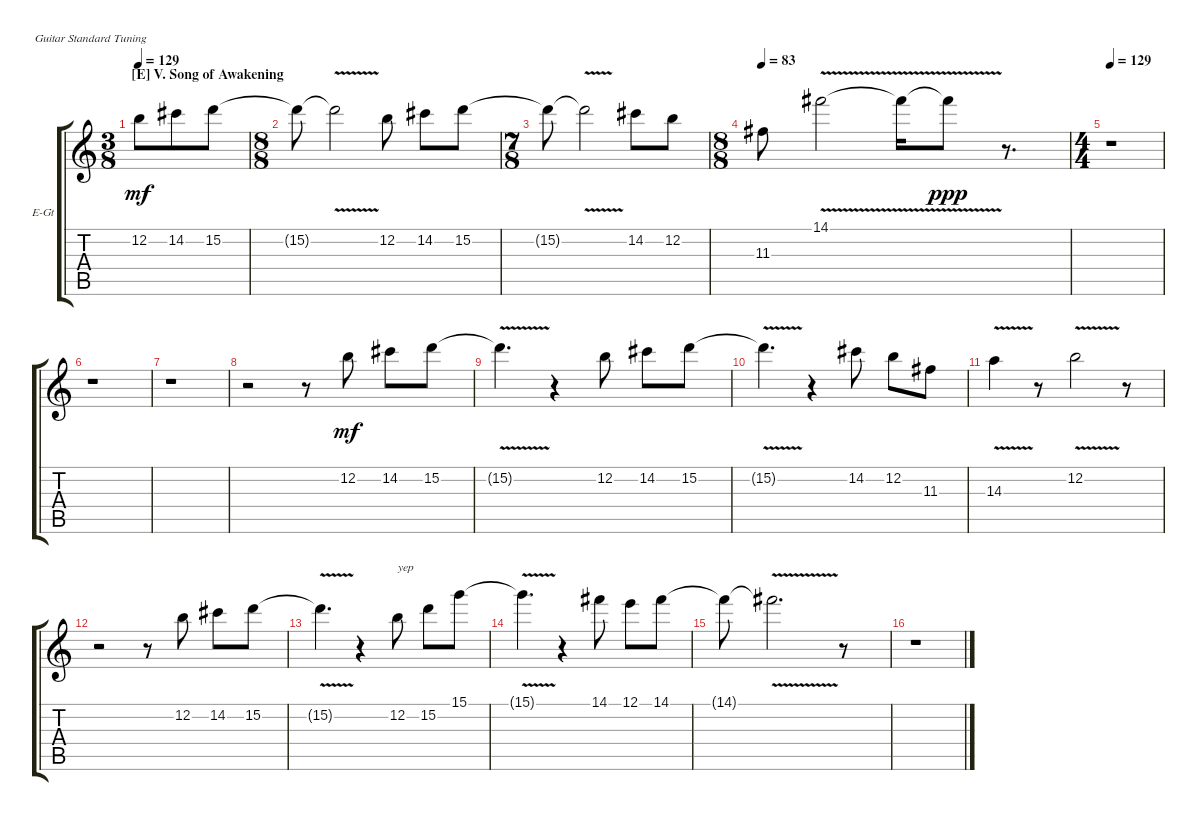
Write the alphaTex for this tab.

\defaultSystemsLayout 4
\bracketExtendMode groupsimilarinstruments
\firstSystemTrackNameOrientation horizontal
\otherSystemsTrackNameOrientation horizontal
\track ("Main Lead Melody" "E-Gt") {instrument distortionguitar}
\staff {score tabs}
\tuning (E4 B3 G3 D3 A2 E2)
\ts (3 8)
\section ("E" "V. Song of Awakening")
\tempo 129
\clef g2
\ks c
12.2.8{dy mf} 14.2.8 15.2.8 |
\ts (8 8)
15.2{t}.8 15.2{v t}.2 12.2.8 14.2.8 15.2.8 |
\ts (7 8)
15.2{t}.8 15.2{v t}.2 14.2.8 12.2.8 |
\ts (8 8)
\tempo 83
11.3.8 14.1{v}.2 14.1{v t}.16 14.1{v t}.8{dy ppp} r.8{d} |
\ts (4 4)
\tempo 129
r.1 |
r.1 |
r.1 |
r.2 r.8 12.2.8{dy mf} 14.2.8 15.2.8 |
15.2{v t}.4{d} r.4 12.2.8 14.2.8 15.2.8 |
15.2{v t}.4{d} r.4 14.2.8 12.2.8 11.3.8 |
14.3{v}.4 r.8 12.2{v}.2 r.8 |
r.2 r.8 12.2.8 14.2.8 15.2.8 |
15.2{v t}.4{d} r.4 12.2.8{txt "yep"} 15.2.8 15.1.8 |
15.1{v t}.4{d} r.4 14.1.8 12.1.8 14.1.8 |
14.1{t}.8 14.1{v t}.2{d} r.8 |
r.1
